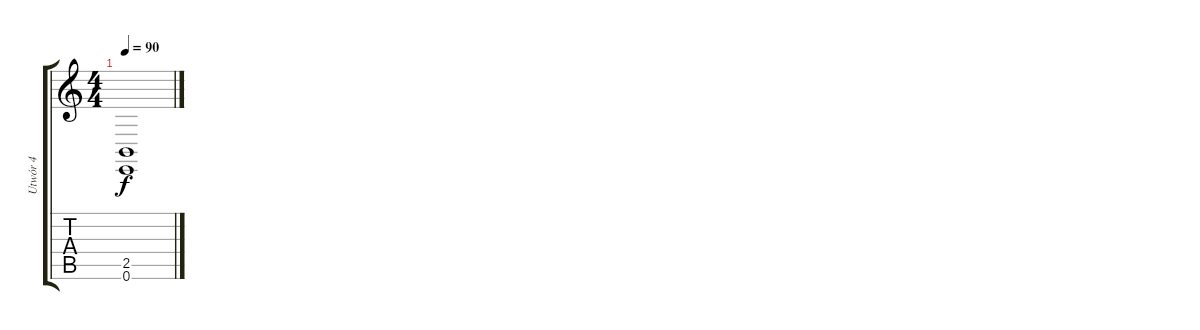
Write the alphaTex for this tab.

\track ("Utwór 4" "Utwór 4") {instrument acousticgrandpiano}
\staff {score tabs}
\tuning (E4 B3 G3 D3 A2 E2) {hide}
\ts (4 4)
\tempo 90
\clef g2
\ks c
(2.5 0.6).1{dy f}
